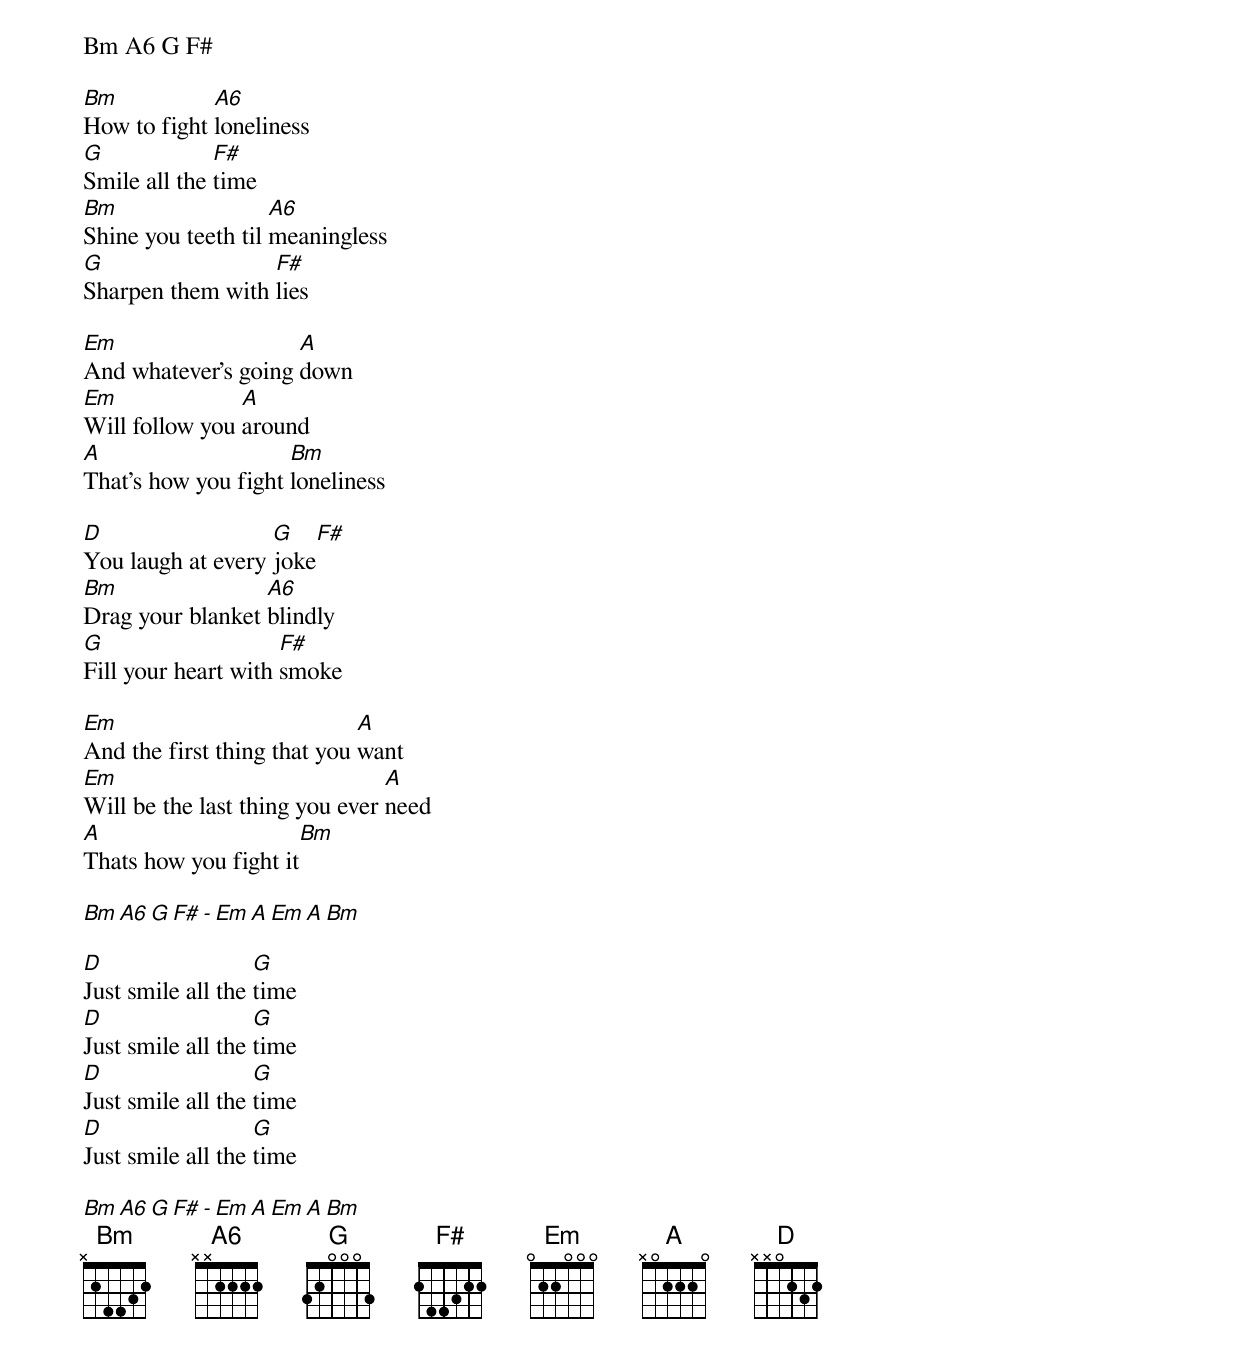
Bm A6 G F#

Bm           A6
How to fight loneliness
G             F#
Smile all the time
Bm                  A6
Shine you teeth til meaningless
G                 F#
Sharpen them with lies

Em                   A
And whatever's going down
Em              A
Will follow you around
A                    Bm
That's how you fight loneliness

D                  G   F#
You laugh at every joke
Bm                A6
Drag your blanket blindly
G                    F#
Fill your heart with smoke

Em                           A
And the first thing that you want
Em                              A
Will be the last thing you ever need
A                     Bm
Thats how you fight it

Bm A6 G F# -  Em A Em A Bm

D                  G
Just smile all the time
D                  G
Just smile all the time
D                  G
Just smile all the time
D                  G
Just smile all the time

Bm A6 G F# -  Em A Em A Bm
